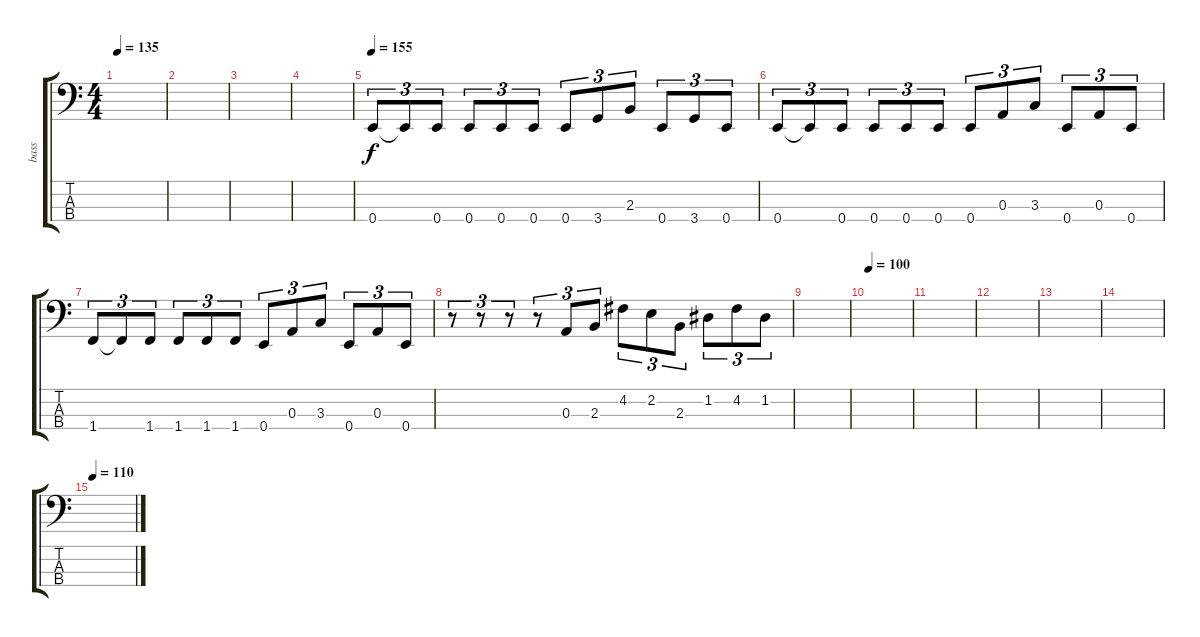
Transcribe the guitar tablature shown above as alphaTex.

\track ("bass" "bass") {instrument electricbassfinger}
\staff {score tabs}
\tuning (G2 D2 A1 E1) {hide}
\ts (4 4)
\tempo 135
\clef f4
\ks c
|
|
|
|
\tempo 155
0.4.8{tu (3 2)} 0.4{t}.8{tu (3 2)} 0.4.8{tu (3 2)} 0.4.8{tu (3 2)} 0.4.8{tu (3 2)} 0.4.8{tu (3 2)} 0.4.8{tu (3 2)} 3.4.8{tu (3 2)} 2.3.8{tu (3 2)} 0.4.8{tu (3 2)} 3.4.8{tu (3 2)} 0.4.8{tu (3 2)} |
0.4.8{tu (3 2)} 0.4{t}.8{tu (3 2)} 0.4.8{tu (3 2)} 0.4.8{tu (3 2)} 0.4.8{tu (3 2)} 0.4.8{tu (3 2)} 0.4.8{tu (3 2)} 0.3.8{tu (3 2)} 3.3.8{tu (3 2)} 0.4.8{tu (3 2)} 0.3.8{tu (3 2)} 0.4.8{tu (3 2)} |
1.4.8{tu (3 2)} 1.4{t}.8{tu (3 2)} 1.4.8{tu (3 2)} 1.4.8{tu (3 2)} 1.4.8{tu (3 2)} 1.4.8{tu (3 2)} 0.4.8{tu (3 2)} 0.3.8{tu (3 2)} 3.3.8{tu (3 2)} 0.4.8{tu (3 2)} 0.3.8{tu (3 2)} 0.4.8{tu (3 2)} |
r.8{tu (3 2)} r.8{tu (3 2)} r.8{tu (3 2)} r.8{tu (3 2)} 0.3.8{tu (3 2)} 2.3.8{tu (3 2)} 4.2.8{tu (3 2)} 2.2.8{tu (3 2)} 2.3.8{tu (3 2)} 1.2.8{tu (3 2)} 4.2.8{tu (3 2)} 1.2.8{tu (3 2)} |
|
\tempo 100
|
|
|
|
|
\tempo 110
